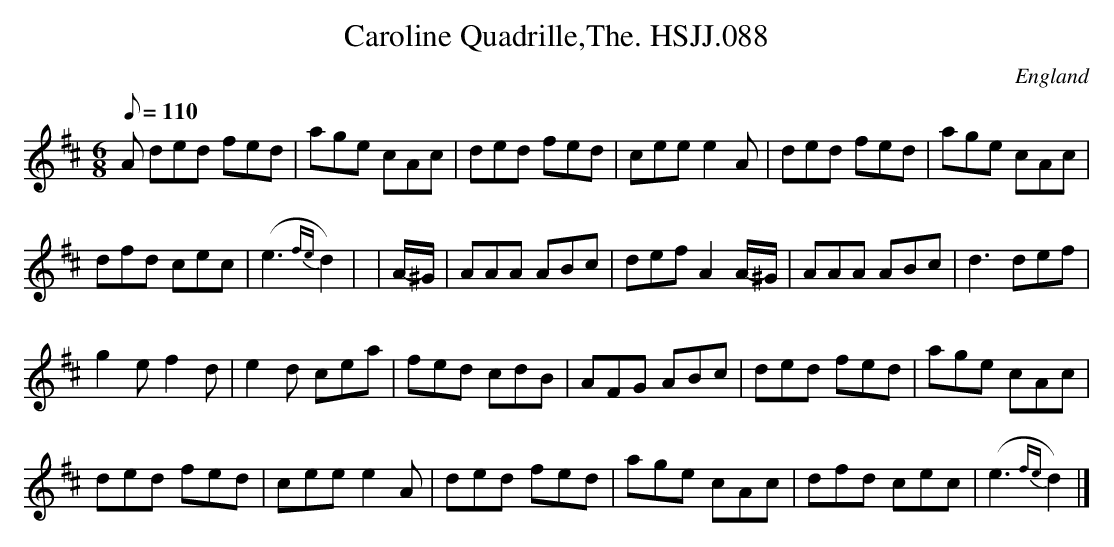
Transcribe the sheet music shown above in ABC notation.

X:1
T:Caroline Quadrille,The. HSJJ.088
M:6/8
L:1/8
Q:110
O:England
K:D
A ded fed|age cAc|ded fed|ceee2A|ded fed|age cAc|!dfd cec|(e3{fe}d2)|
|A/-^G/|AAA ABc|defA2A/-^G/|AAA ABc|d3 def|!
g2ef2d|e2d cea|fed cdB|AFG ABc|ded fed|age cAc|!
ded fed|ceee2A|ded fed|age cAc|dfd cec|(e3{fe}d2)|]
